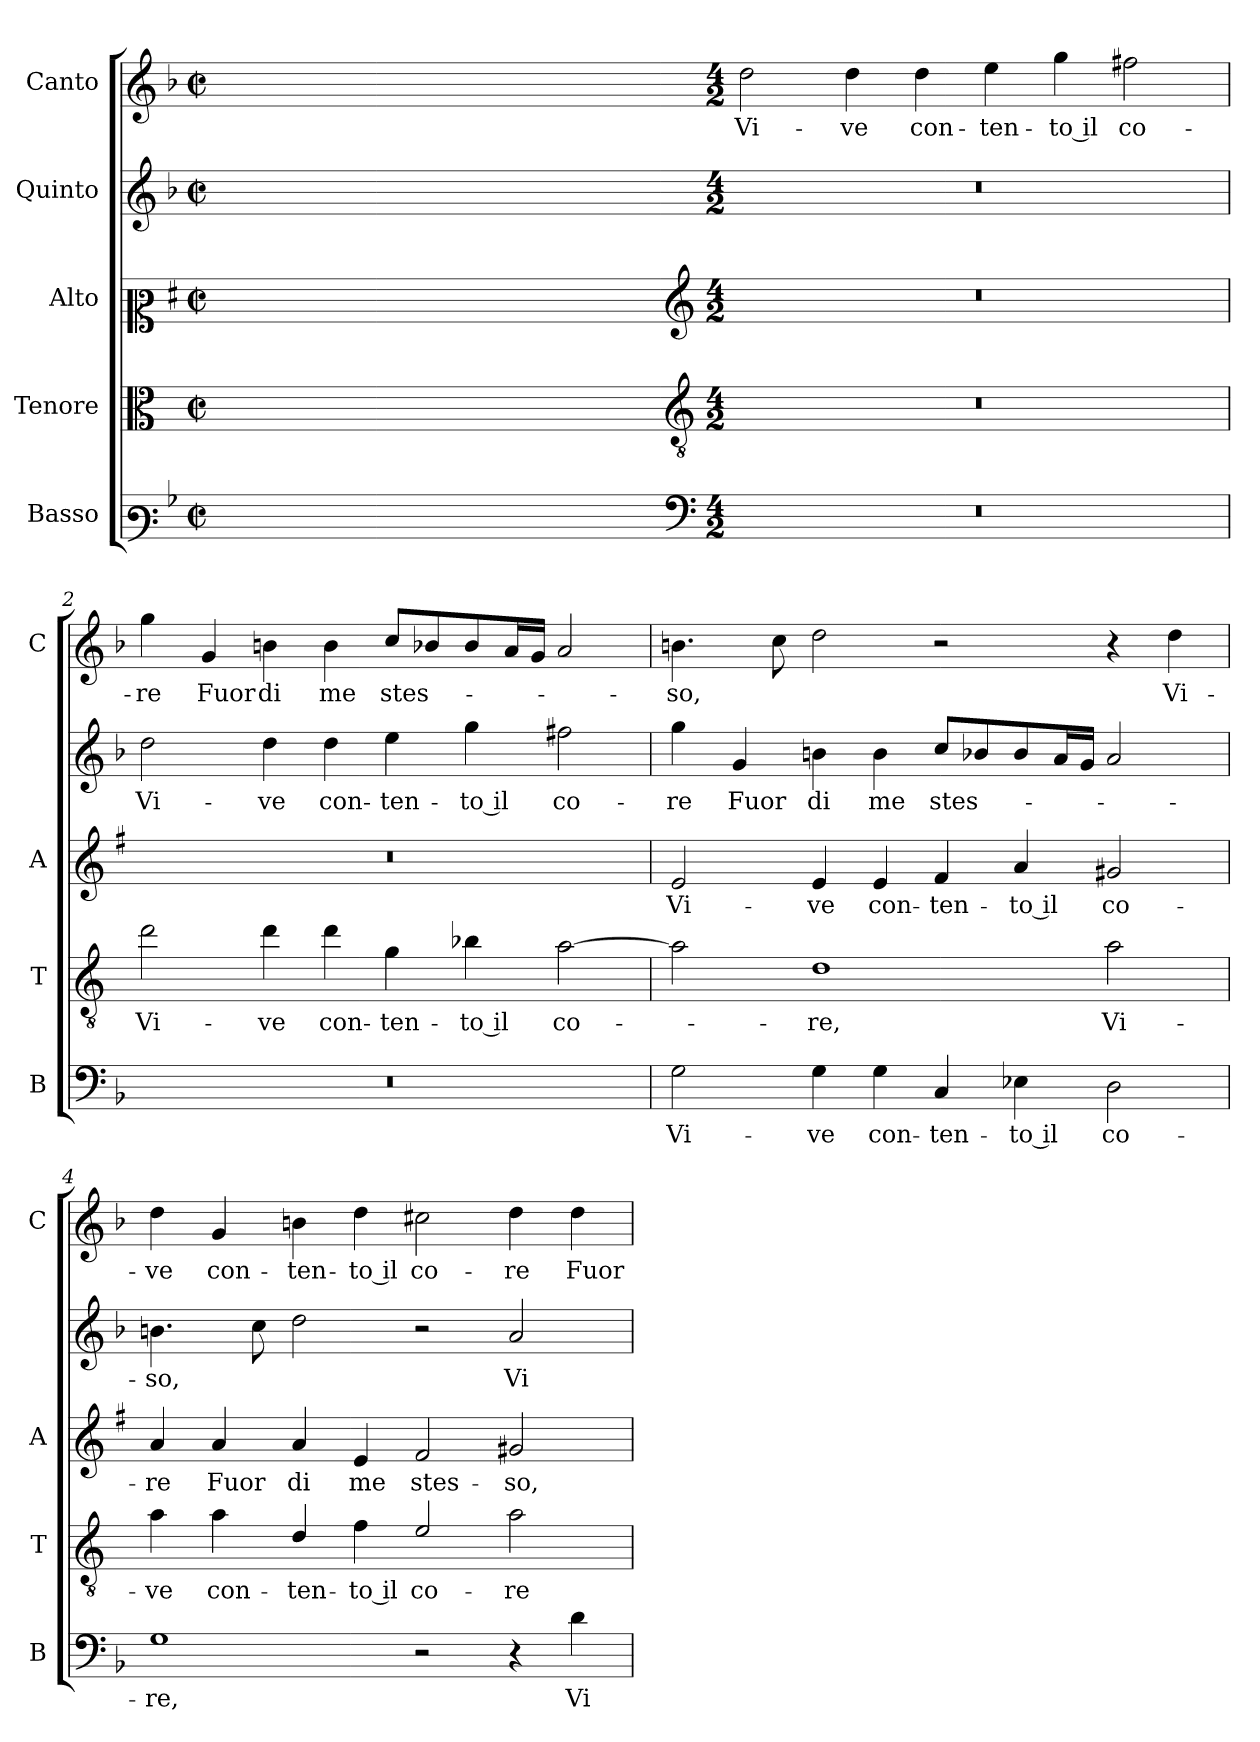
**kern	**text	**kern	**text	**kern	**text	**kern	**text	**kern	**text
*part5	*part5	*part4	*part4	*part3	*part3	*part2	*part2	*part1	*part1
*staff5	*staff5	*staff4	*staff4	*staff3	*staff3	*staff2	*staff2	*staff1	*staff1
*I"Basso	*	*I"Tenore	*	*I"Alto	*	*I"Quinto	*	*I"Canto	*
*I'B	*	*I'T	*	*I'A	*	*	*	*I'C	*
*clefF3	*	*clefC3	*	*clefC2	*	*clefG2	*	*clefG2	*
*	*	*ITrd4c7	*	*ITrd1c2	*	*	*	*	*
*k[b-]	*	*k[b-]	*	*k[b-]	*	*k[b-]	*	*k[b-]	*
*F:	*	*F:	*	*F:	*	*F:	*	*F:	*
*M2/2	*	*M2/2	*	*M2/2	*	*M2/2	*	*M2/2	*
*met(c|)	*	*met(c|)	*	*met(c|)	*	*met(c|)	*	*met(c|)	*
=	=	=	=	=	=	=	=	=	=
1ryy	.	1ryy	.	1ryy	.	1ryy	.	1ryy	.
=1X-	=1X-	=1X-	=1X-	=1X-	=1X-	=1X-	=1X-	=1X-	=1X-
4ryy	.	4ryy	.	4ryy	.	4ryy	.	4ryy	.
4ryy	.	4ryy	.	4ryy	.	4ryy	.	4ryy	.
4ryy	.	4ryy	.	4ryy	.	4ryy	.	4ryy	.
4ryy	.	4ryy	.	4ryy	.	4ryy	.	4ryy	.
=1-	=1-	=1-	=1-	=1-	=1-	=1-	=1-	=1-	=1-
*clefF4	*	*clefGv2	*	*clefG2	*	*	*	*	*
*M4/2	*	*M4/2	*	*M4/2	*	*M4/2	*	*M4/2	*
!	!	!	!	!	!	!	!	!	!LO:LY:b
0r	.	0r	.	0r	.	0r	.	2dd\	Vi-
!	!	!	!	!	!	!	!	!	!LO:LY:b
.	.	.	.	.	.	.	.	4dd\	-ve
!	!	!	!	!	!	!	!	!	!LO:LY:b
.	.	.	.	.	.	.	.	4dd\	con-
!	!	!	!	!	!	!	!	!	!LO:LY:b
.	.	.	.	.	.	.	.	4ee\	-ten-
!	!	!	!	!	!	!	!	!	!LO:LY:b
.	.	.	.	.	.	.	.	4gg\	-to il
!	!	!	!	!	!	!	!	!	!LO:LY:b
.	.	.	.	.	.	.	.	2ff#X\	co-
=2	=2	=2	=2	=2	=2	=2	=2	=2	=2
!	!	!	!LO:LY:b	!	!	!	!LO:LY:b	!	!LO:LY:b
0r	.	2g\	Vi-	0r	.	2dd\	Vi-	4gg\	-re
!	!	!	!	!	!	!	!	!	!LO:LY:b
.	.	.	.	.	.	.	.	4g/	Fuor
!	!	!	!LO:LY:b	!	!	!	!LO:LY:b	!	!LO:LY:b
.	.	4g\	-ve	.	.	4dd\	-ve	4bn\	di
!	!	!	!LO:LY:b	!	!	!	!LO:LY:b	!	!LO:LY:b
.	.	4g\	con-	.	.	4dd\	con-	4b\	me
!	!	!	!LO:LY:b	!	!	!	!LO:LY:b	!	!LO:LY:b
.	.	4c\	-ten-	.	.	4ee\	-ten-	8cc/L	stes-
.	.	.	.	.	.	.	.	8b-X/	.
!	!	!	!LO:LY:b	!	!	!	!LO:LY:b	!	!
.	.	4e-X\	-to il	.	.	4gg\	-to il	8b-/	.
.	.	.	.	.	.	.	.	16a/L	.
.	.	.	.	.	.	.	.	16g/JJ	.
!	!	!	!LO:LY:b	!	!	!	!LO:LY:b	!	!
.	.	[2d\	co-	.	.	2ff#X\	co-	2a/	.
=3	=3	=3	=3	=3	=3	=3	=3	=3	=3
!	!LO:LY:b	!	!	!	!LO:LY:b	!	!LO:LY:b	!	!LO:LY:b
2G\	Vi-	2d\]	.	2d/	Vi-	4gg\	-re	4.bn\	-so,
!	!	!	!	!	!	!	!LO:LY:b	!	!
.	.	.	.	.	.	4g/	Fuor	.	.
.	.	.	.	.	.	.	.	8cc\	.
!	!LO:LY:b	!	!LO:LY:b	!	!LO:LY:b	!	!LO:LY:b	!	!
4G\	-ve	1G	-re,	4d/	-ve	4bn\	di	2dd\	.
!	!LO:LY:b	!	!	!	!LO:LY:b	!	!LO:LY:b	!	!
4G\	con-	.	.	4d/	con-	4b\	me	.	.
!	!LO:LY:b	!	!	!	!LO:LY:b	!	!LO:LY:b	!	!
4C/	-ten-	.	.	4e/	-ten-	8cc/L	stes-	2r	.
.	.	.	.	.	.	8b-X/	.	.	.
!	!LO:LY:b	!	!	!	!LO:LY:b	!	!	!	!
4E-X\	-to il	.	.	4g/	-to il	8b-/	.	.	.
.	.	.	.	.	.	16a/L	.	.	.
.	.	.	.	.	.	16g/JJ	.	.	.
!	!LO:LY:b	!	!LO:LY:b	!	!LO:LY:b	!	!	!	!
2D\	co-	2d\	Vi-	2f#X/	co-	2a/	.	4r	.
!	!	!	!	!	!	!	!	!	!LO:LY:b
.	.	.	.	.	.	.	.	4dd\	Vi-
!!LO:LB:g=z
=4	=4	=4	=4	=4	=4	=4	=4	=4	=4
!	!LO:LY:b	!	!LO:LY:b	!	!LO:LY:b	!	!LO:LY:b	!	!LO:LY:b
1G	-re,	4d\	-ve	4g/	-re	4.bn\	-so,	4dd\	-ve
!	!	!	!LO:LY:b	!	!LO:LY:b	!	!	!	!LO:LY:b
.	.	4d\	con-	4g/	Fuor	.	.	4g/	con-
.	.	.	.	.	.	8cc\	.	.	.
!	!	!	!LO:LY:b	!	!LO:LY:b	!	!	!	!LO:LY:b
.	.	4G/	-ten-	4g/	di	2dd\	.	4bn\	-ten-
!	!	!	!LO:LY:b	!	!LO:LY:b	!	!	!	!LO:LY:b
.	.	4B-\	-to il	4d/	me	.	.	4dd\	-to il
!	!	!	!LO:LY:b	!	!LO:LY:b	!	!	!	!LO:LY:b
2r	.	2A/	co-	2e/	stes-	2r	.	2cc#X\	co-
!	!	!	!LO:LY:b	!	!LO:LY:b	!	!LO:LY:b	!	!LO:LY:b
4r	.	2d\	-re	2f#X/	-so,	2a/	Vi-	4dd\	-re
!	!LO:LY:b	!	!	!	!	!	!	!	!LO:LY:b
4d\	Vi-	.	.	.	.	.	.	4dd\	Fuor
=	=	=	=	=	=	=	=	=	=
*-	*-	*-	*-	*-	*-	*-	*-	*-	*-
